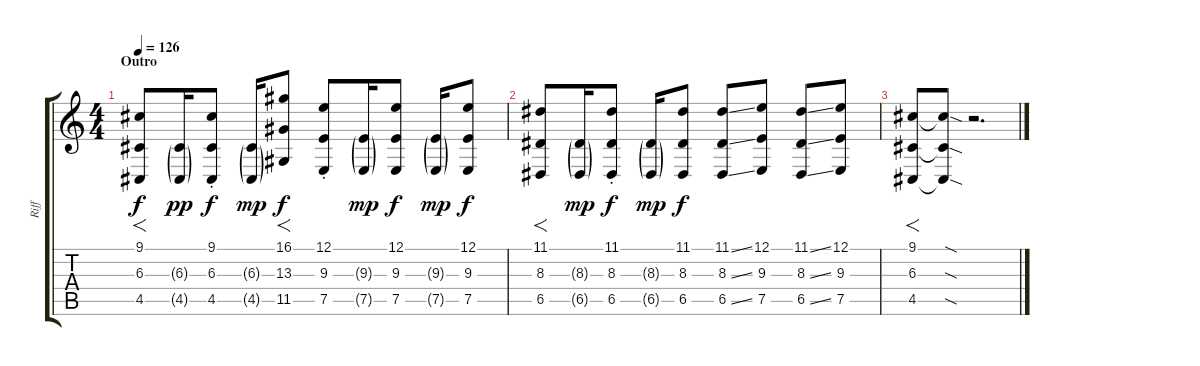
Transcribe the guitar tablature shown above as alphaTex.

\track ("Riff" "Riff") {instrument altosax}
\staff {score tabs}
\tuning (E4 B3 G3 D3 A2 E2) {hide}
\ts (4 4)
\section ("" "Outro")
\tempo 126
\clef g2
\ks c
(9.1 6.3 4.5).8{f dy f volume 12} (6.3{g} 4.5{g}).16{dy pp} (9.1{st} 6.3{st} 4.5{st}).8{dy f} (6.3{g} 4.5{g}).16{dy mp} (16.1 13.3 11.5).8{f dy f} (12.1{st} 9.3{st} 7.5{st}).8 (9.3{g} 7.5{g}).16{dy mp} (12.1 9.3 7.5).8{dy f} (9.3{g} 7.5{g}).16{dy mp} (12.1 9.3 7.5).8{dy f} |
(11.1 8.3 6.5).8{f} (8.3{g} 6.5{g}).16{dy mp} (11.1{st} 8.3{st} 6.5{st}).8{dy f} (8.3{g} 6.5{g}).16{dy mp} (11.1 8.3 6.5).8{dy f} (11.1{ss} 8.3{ss} 6.5{ss}).8 (12.1 9.3 7.5).8 (11.1{ss} 8.3{ss} 6.5{ss}).8 (12.1 9.3 7.5).8 |
(9.1 6.3 4.5).8{f} (9.1{sod t} 6.3{sod t} 4.5{sod t}).8 r.2{d}
